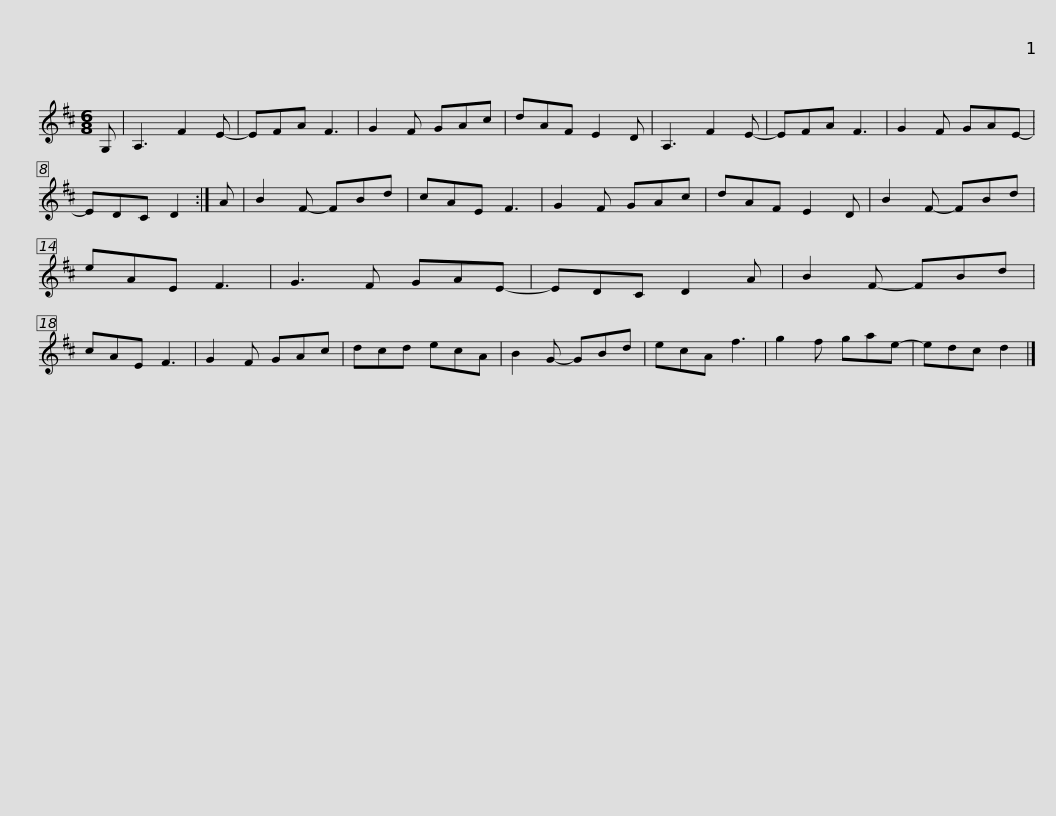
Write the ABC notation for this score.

X:1
L:1/8
M:6/8
I:linebreak $
K:D
V:1 treble
V:1
 G, | A,3 F2 E- | EFA F3 | G2 F GAc | dAF E2 D | %5
 A,3 F2 E- | EFA F3 | G2 F GAE- | EDC D2 :| A |$ %10
 B2 F- FBd | cAE F3 | G2 F GAc | dAF E2 D | B2 F- FBd | %15
 eAE F3 | G3 F GAE- | EDC D2 A |$ B2 F- FBd | cAE F3 | %20
 G2 F GAc | dcd ecA | B2 G- GBd | ecA f3 | g2 f gae- | %25
 edc d2 |] %26
